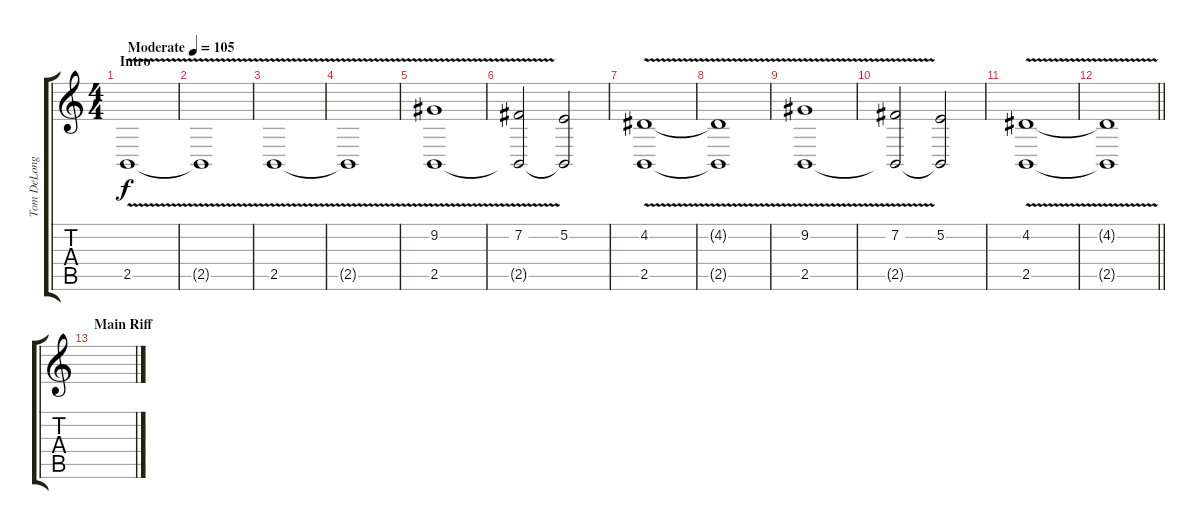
\track ("Tom DeLonge (Sampler)" "Tom DeLong") {instrument stringensemble2}
\staff {score tabs}
\tuning (E4 B3 G3 D3 A2 E2) {hide}
\ts (4 4)
\section ("" "Intro")
\tempo (105 "Moderate")
\clef g2
\ks c
2.5{v}.1{dy f instrument stringensemble2} |
2.5{t}.1 |
2.5{v}.1 |
2.5{t}.1 |
(9.2 2.5{v}).1 |
(7.2 2.5{t}).2 (5.2 2.5{t}).2 |
(4.2 2.5{v}).1 |
(4.2{t} 2.5{t}).1 |
(9.2 2.5{v}).1 |
(7.2 2.5{t}).2 (5.2 2.5{t}).2 |
(4.2 2.5{v}).1 |
\barLineRight lightlight
(4.2{t} 2.5{t}).1 |
\section ("" "Main Riff")
